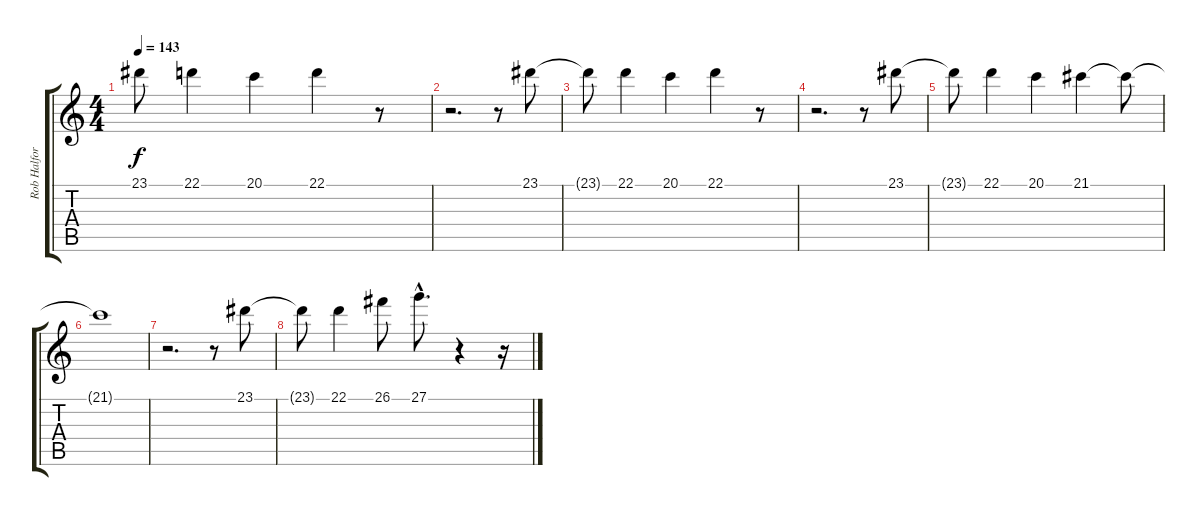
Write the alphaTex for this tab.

\track ("Rob Halford" "Rob Halfor") {instrument lead6voice}
\staff {score tabs}
\tuning (E4 B3 G3 D3 A2 E2) {hide}
\ts (4 4)
\tempo 143
\clef g2
\ks c
23.1{t}.8{dy f} 22.1.4 20.1.4 22.1.4 r.8 |
r.2{d} r.8 23.1.8 |
23.1{t}.8 22.1.4 20.1.4 22.1.4 r.8 |
r.2{d} r.8 23.1.8 |
23.1{t}.8 22.1.4 20.1.4 21.1.4 21.1{t}.8 |
21.1{t}.1 |
r.2{d} r.8 23.1.8 |
23.1{t}.8 22.1.4 26.1.8 27.1{hac}.8{d} r.4 r.16
